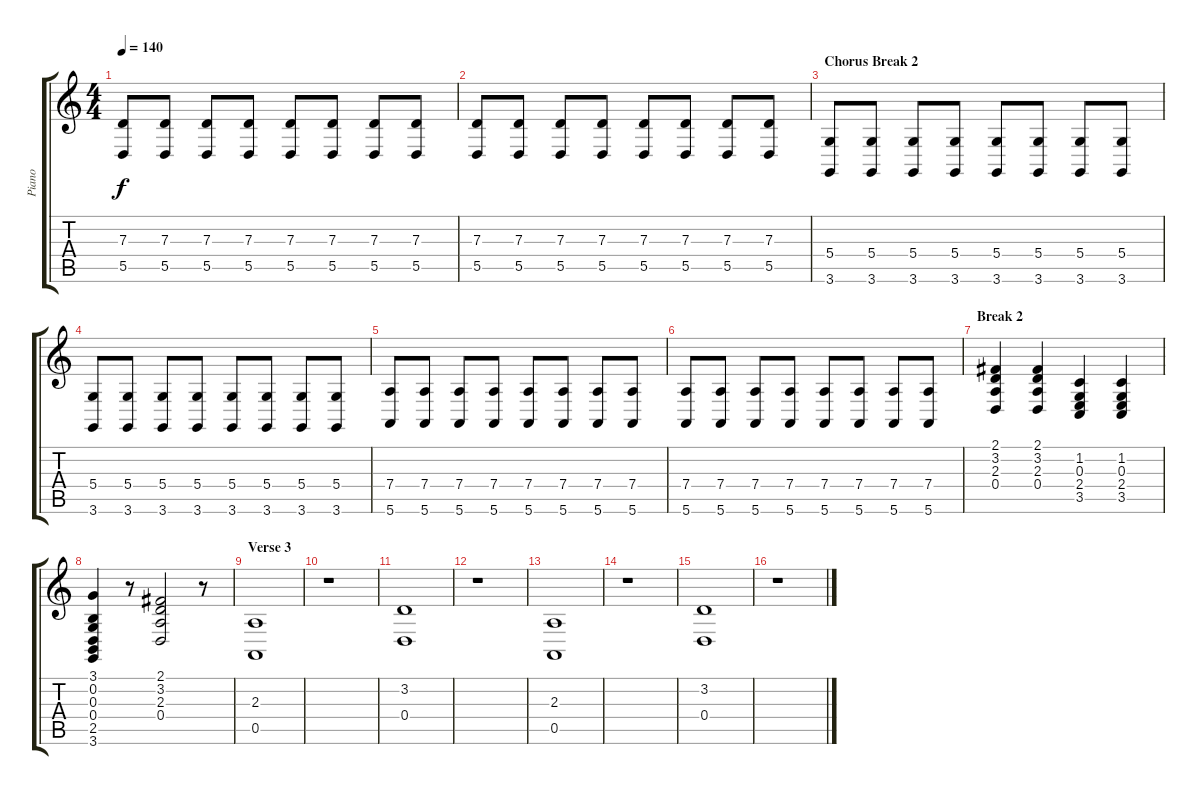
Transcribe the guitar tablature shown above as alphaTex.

\track ("Piano" "Piano") {instrument acousticgrandpiano}
\staff {score tabs}
\tuning (E4 B3 G3 D3 A2 E2) {hide}
\ts (4 4)
\tempo 140
\clef g2
\ks c
(7.3 5.5).8{dy f} (7.3 5.5).8 (7.3 5.5).8 (7.3 5.5).8 (7.3 5.5).8 (7.3 5.5).8 (7.3 5.5).8 (7.3 5.5).8 |
(7.3 5.5).8 (7.3 5.5).8 (7.3 5.5).8 (7.3 5.5).8 (7.3 5.5).8 (7.3 5.5).8 (7.3 5.5).8 (7.3 5.5).8 |
\section ("" "Chorus Break 2")
(5.4 3.6).8 (5.4 3.6).8 (5.4 3.6).8 (5.4 3.6).8 (5.4 3.6).8 (5.4 3.6).8 (5.4 3.6).8 (5.4 3.6).8 |
(5.4 3.6).8 (5.4 3.6).8 (5.4 3.6).8 (5.4 3.6).8 (5.4 3.6).8 (5.4 3.6).8 (5.4 3.6).8 (5.4 3.6).8 |
(7.4 5.6).8 (7.4 5.6).8 (7.4 5.6).8 (7.4 5.6).8 (7.4 5.6).8 (7.4 5.6).8 (7.4 5.6).8 (7.4 5.6).8 |
(7.4 5.6).8 (7.4 5.6).8 (7.4 5.6).8 (7.4 5.6).8 (7.4 5.6).8 (7.4 5.6).8 (7.4 5.6).8 (7.4 5.6).8 |
\section ("" "Break 2")
(2.1 3.2 2.3 0.4).4 (2.1 3.2 2.3 0.4).4 (1.2 0.3 2.4 3.5).4 (1.2 0.3 2.4 3.5).4 |
(3.1 0.2 0.3 0.4 2.5 3.6).4 r.8 (2.1 3.2 2.3 0.4).2 r.8 |
\section ("" "Verse 3")
(2.3 0.5).1 |
r.1 |
(3.2 0.4).1 |
r.1 |
(2.3 0.5).1 |
r.1 |
(3.2 0.4).1 |
r.1
